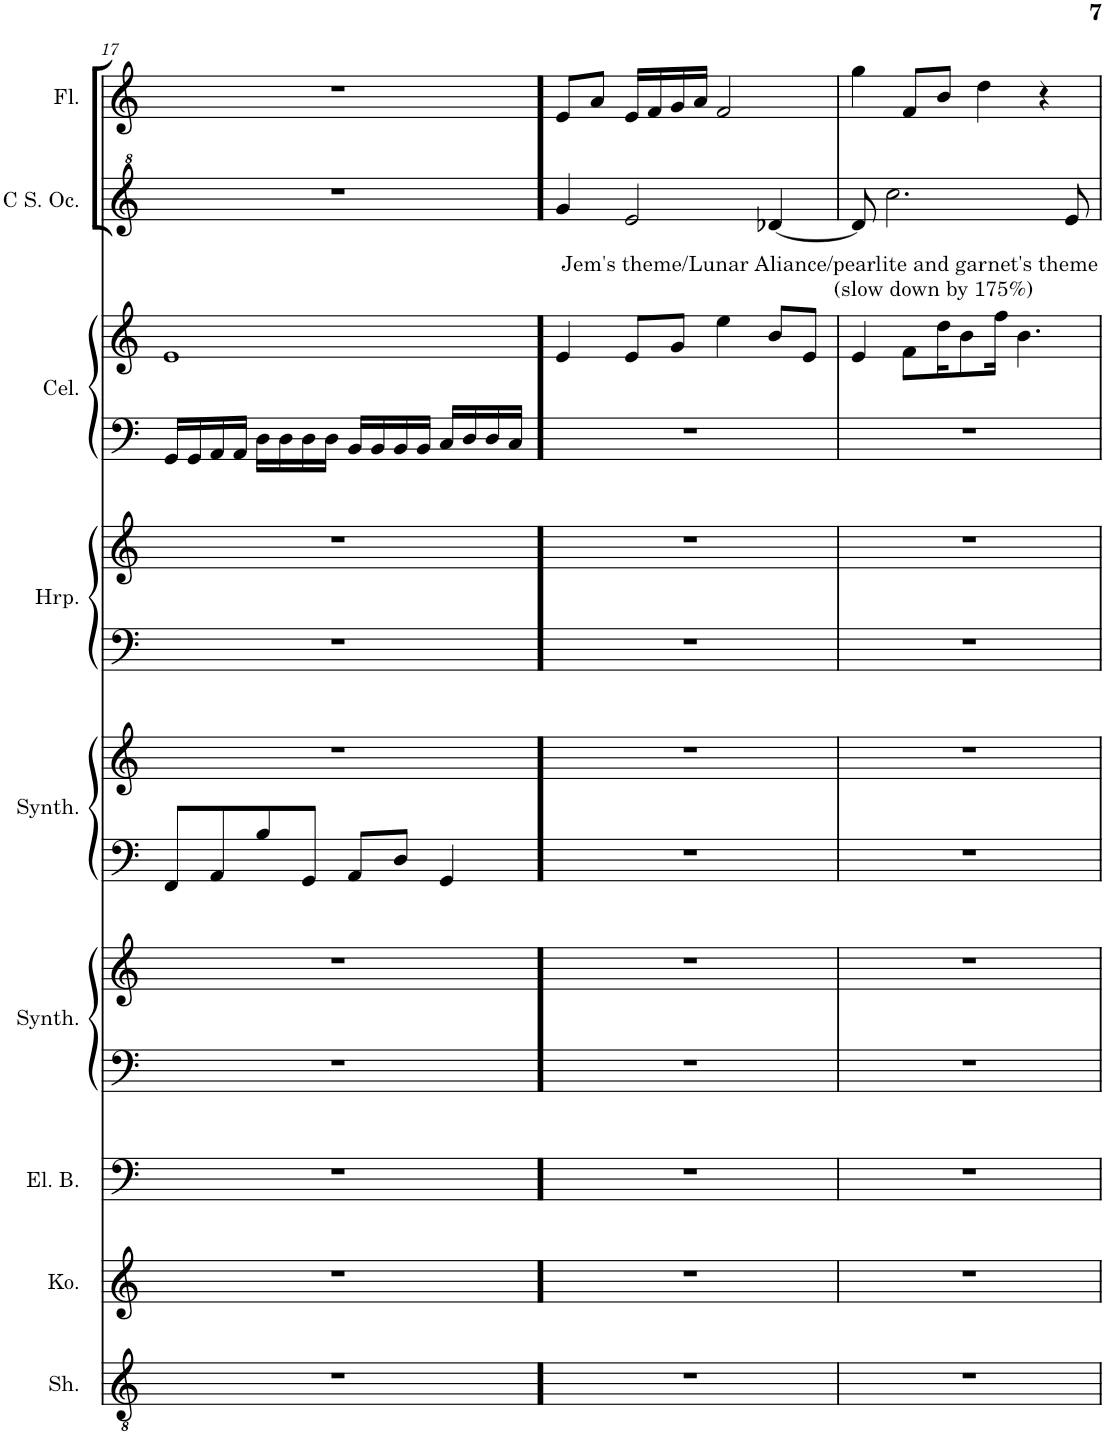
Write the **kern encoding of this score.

**kern	**kern	**kern	**kern	**kern	**kern	**kern	**kern	**kern	**kern	**kern	**kern	**kern
*part9	*part8	*part7	*part6	*part6	*part5	*part5	*part4	*part4	*part3	*part3	*part2	*part1
*staff13	*staff12	*staff11	*staff10	*staff9	*staff8	*staff7	*staff6	*staff5	*staff4	*staff3	*staff2	*staff1
*I"Shamisen	*I"Koto	*I"5-str. Electric Bass	*I"Square Synthesizer	*	*I"Crystal Synthesizer	*	*I"Harp	*	*I"Celesta	*	*I"C Soprano Ocarina	*I"Flute
*I'Sh.	*I'Ko.	*I'El. B.	*I'Synth.	*	*I'Synth.	*	*I'Hrp.	*	*I'Cel.	*	*I'C S. Oc.	*I'Fl.
!!LO:PB:g=z
*clefGv2	*clefG2	*clefF4	*clefF4	*clefG2	*clefF4	*clefG2	*clefF4	*clefG2	*clefF4	*clefG2	*clefG^2	*clefG2
*	*	*Trd7c12	*	*	*	*	*	*	*Trd-7c-12	*Trd-7c-12	*	*
*k[]	*k[]	*k[]	*k[]	*k[]	*k[]	*k[]	*k[]	*k[]	*k[]	*k[]	*k[]	*k[]
*M4/4	*M4/4	*M4/4	*M4/4	*M4/4	*M4/4	*M4/4	*M4/4	*M4/4	*M4/4	*M4/4	*M4/4	*M4/4
=17	=17	=17	=17	=17	=17	=17	=17	=17	=17	=17	=17	=17
1r	1r	1r	1r	1r	8FF/L	1r	1r	1r	16GG/LL	1e	1r	1r
.	.	.	.	.	.	.	.	.	16GG/	.	.	.
.	.	.	.	.	8AA/	.	.	.	16AA/	.	.	.
.	.	.	.	.	.	.	.	.	16AA/JJ	.	.	.
.	.	.	.	.	8B/	.	.	.	16D\LL	.	.	.
.	.	.	.	.	.	.	.	.	16D\	.	.	.
.	.	.	.	.	8GG/J	.	.	.	16D\	.	.	.
.	.	.	.	.	.	.	.	.	16D\JJ	.	.	.
.	.	.	.	.	8AA/L	.	.	.	16BB/LL	.	.	.
.	.	.	.	.	.	.	.	.	16BB/	.	.	.
.	.	.	.	.	8D/J	.	.	.	16BB/	.	.	.
.	.	.	.	.	.	.	.	.	16BB/JJ	.	.	.
.	.	.	.	.	4GG/	.	.	.	16C/LL	.	.	.
.	.	.	.	.	.	.	.	.	16D/	.	.	.
.	.	.	.	.	.	.	.	.	16D/	.	.	.
.	.	.	.	.	.	.	.	.	16C/JJ	.	.	.
=18!	=18!	=18!	=18!	=18!	=18!	=18!	=18!	=18!	=18!	=18!	=18!	=18!
!	!	!	!	!	!	!	!	!	!	!	!LO:TX:b:t=Jem's theme/Lunar Aliance/pearlite and garnet's theme	!
!	!	!	!	!	!	!	!	!	!	!	!LO:TX:b:t=(slow down by 175%)	!
1r	1r	1r	1r	1r	1r	1r	1r	1r	1r	4e/	4gg/	8e/L
.	.	.	.	.	.	.	.	.	.	.	.	8a/J
.	.	.	.	.	.	.	.	.	.	8e/L	2ee/	16e/LL
.	.	.	.	.	.	.	.	.	.	.	.	16f/
.	.	.	.	.	.	.	.	.	.	8g/J	.	16g/
.	.	.	.	.	.	.	.	.	.	.	.	16a/JJ
.	.	.	.	.	.	.	.	.	.	4ee\	.	2f/
.	.	.	.	.	.	.	.	.	.	8b/L	[4dd-X/	.
.	.	.	.	.	.	.	.	.	.	8e/J	.	.
=19	=19	=19	=19	=19	=19	=19	=19	=19	=19	=19	=19	=19
1r	1r	1r	1r	1r	1r	1r	1r	1r	1r	4e/	8dd-/]	4gg\
.	.	.	.	.	.	.	.	.	.	.	2.ccc\	.
.	.	.	.	.	.	.	.	.	.	8f\L	.	8f/L
.	.	.	.	.	.	.	.	.	.	16dd\K	.	8b/J
.	.	.	.	.	.	.	.	.	.	8b\	.	.
.	.	.	.	.	.	.	.	.	.	.	.	4dd\
.	.	.	.	.	.	.	.	.	.	16ff\Jk	.	.
.	.	.	.	.	.	.	.	.	.	4.b\	.	.
.	.	.	.	.	.	.	.	.	.	.	.	4r
.	.	.	.	.	.	.	.	.	.	.	8ee/	.
=	=	=	=	=	=	=	=	=	=	=	=	=
*-	*-	*-	*-	*-	*-	*-	*-	*-	*-	*-	*-	*-
